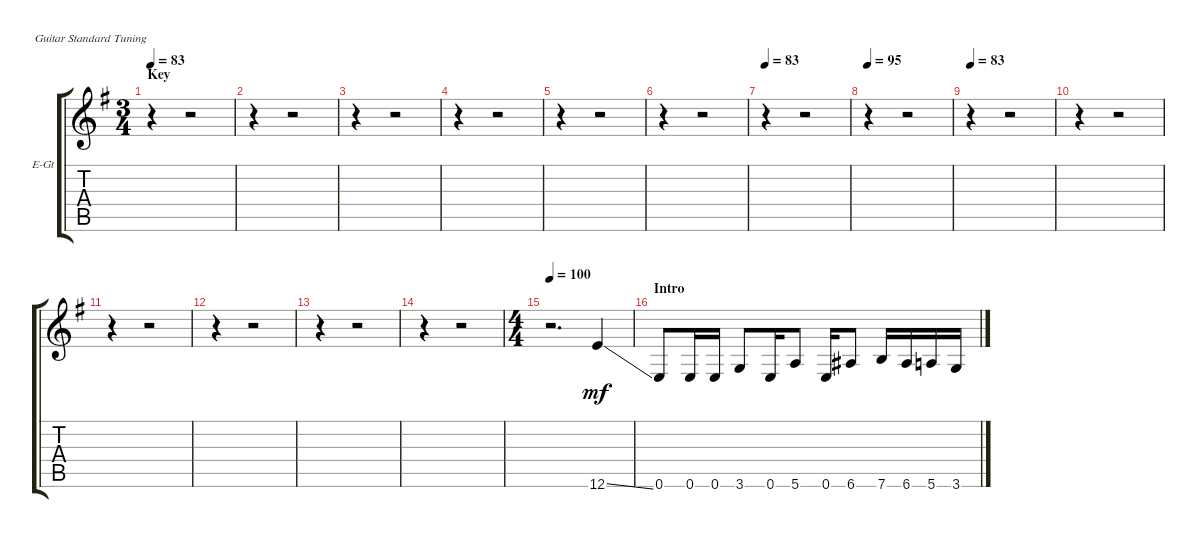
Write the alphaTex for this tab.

\bracketExtendMode groupsimilarinstruments
\firstSystemTrackNameOrientation horizontal
\otherSystemsTrackNameOrientation horizontal
\track ("guitar drive (Artur Potemkin)" "E-Gt") {instrument overdrivenguitar}
\staff {score tabs}
\tuning (E4 B3 G3 D3 A2 E2)
\ts (3 4)
\beaming (8 2 2 2)
\section ("" "Key")
\tempo 83
\clef g2
\ks eminor
r.4{dy mf instrument overdrivenguitar} r.2 |
r.4 r.2 |
r.4 r.2 |
r.4 r.2 |
r.4 r.2 |
r.4 r.2 |
\tempo 83
r.4 r.2 |
\tempo 95
r.4 r.2 |
\tempo (83 0.00625)
r.4 r.2 |
r.4 r.2 |
r.4 r.2 |
r.4 r.2 |
r.4 r.2 |
r.4 r.2 |
\ts (4 4)
\beaming (8 2 2 2 2)
\tempo 100
r.2{d} 12.6{ss}.4 |
\section ("" "Intro")
0.6.8 0.6.16 0.6.16 3.6.8 0.6.16 5.6.8 0.6.16 6.6.8 7.6.16 6.6.16 5.6.16 3.6.16
